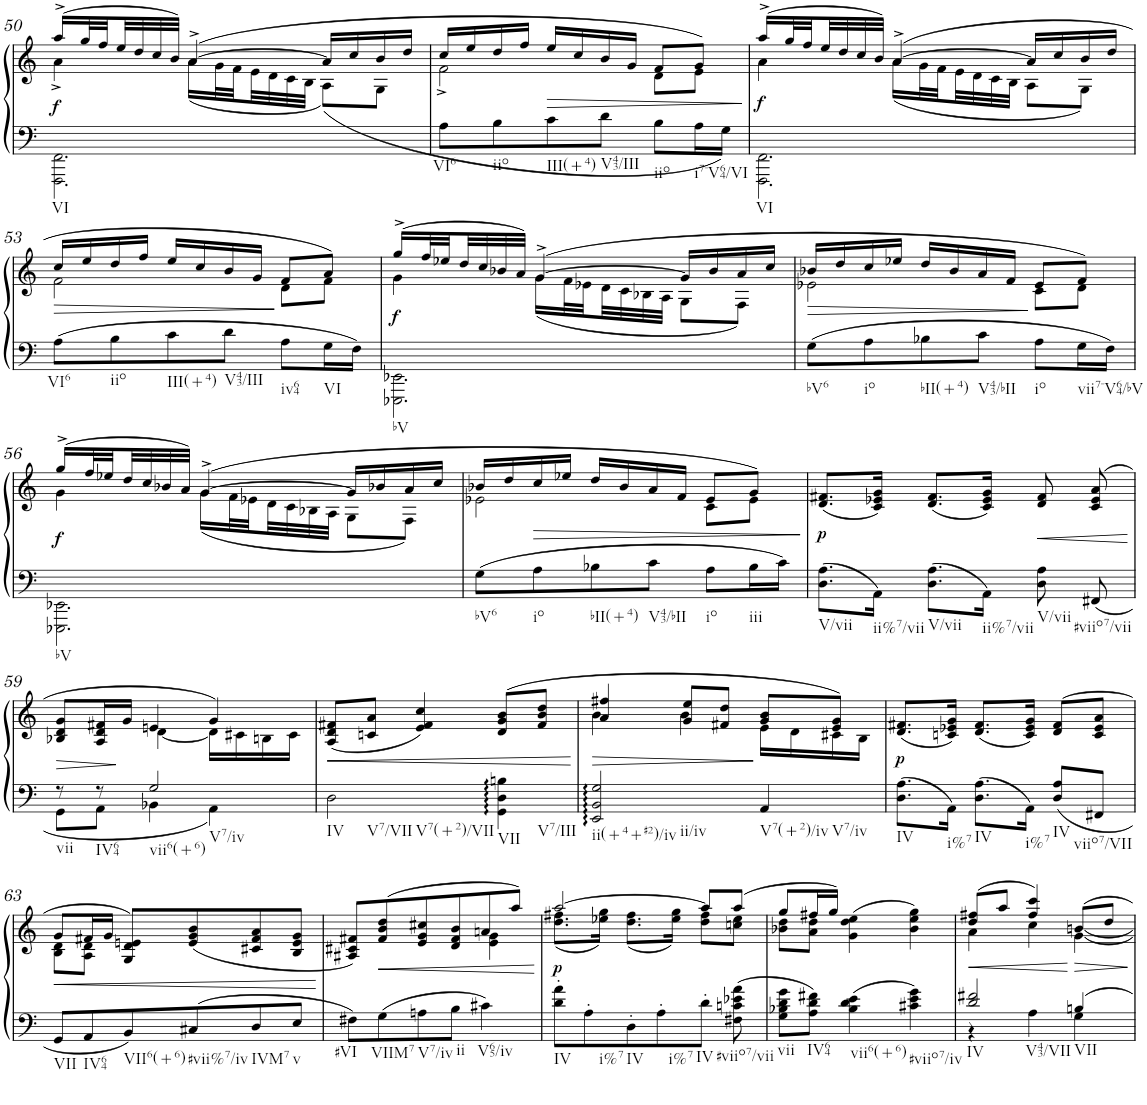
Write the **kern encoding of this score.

**kern	**kern	**dynam
*part1	*part1	*part1
*staff2	*staff1	*staff1/2
*I"Piano	*	*
*I'Pno.	*	*
!!LO:PB:g=z
*clefF4	*clefG2	*
*k[]	*k[]	*
*M3/4	*M3/4	*
=50	=50	=50
*	*^	*
!LO:TX:b:t=VI	!	!	!
!	!	!	!LO:DY:b
2.FFF\ 2.FF\	(16aa^/LL	4a^\	f
.	32gg/L	.	.
.	32ff/	.	.
.	32ee/	.	.
.	32dd/	.	.
.	32cc/	.	.
.	32b/JJJ)	.	.
.	([4a^/	(16a\LL	.
.	.	32g\L	.
.	.	32f\	.
.	.	32e\	.
.	.	32d\	.
.	.	32c\	.
.	.	32B\JJJ	.
.	16a/LL]	(8A\L)	.
.	16cc/	.	.
.	16b/	8G\J	.
.	16dd/JJ	.	.
=51	=51	=51	=51
!LO:TX:b:t=VI6	!	!	!
8A\L	16cc/LL	2f^\	.
.	16ee/	.	.
!LO:TX:b:t=iio	!	!	!
8B\	16dd/	.	.
.	16ff/JJ	.	.
!LO:TX:b:t=III(+4)	!	!	!
!	!	!	!LO:HP:b
8c\	16ee/LL	.	>
.	16cc/	.	.
!LO:TX:b:t=V43/III	!	!	!
8d\J	16b/	.	.
.	16g/JJ	.	.
!LO:TX:b:t=iio	!	!	!
8B\L	8f/L	8d\L	.
!LO:TX:b:t=i7-V64/VI	!	!	!
16A\L	8g/J)	8e\J	.
16G\JJ)	.	.	.
*	*v	*v	*
.	.	]
=52	=52	=52
*	*^	*
!LO:TX:b:t=VI	!	!	!
!	!	!	!LO:DY:b
2.FFF\ 2.FF\	(16aa^/LL	4a\	f
.	32gg/L	.	.
.	32ff/	.	.
.	32ee/	.	.
.	32dd/	.	.
.	32cc/	.	.
.	32b/JJJ)	.	.
.	([4a^/	(16a\LL	.
.	.	32g\L	.
.	.	32f\	.
.	.	32e\	.
.	.	32d\	.
.	.	32c\	.
.	.	32B\JJJ	.
.	16a/LL]	8A\L	.
.	16cc/	.	.
.	16b/	8G\J)	.
.	16dd/JJ	.	.
!!LO:LB:g=z	!!
=53	=53	=53	=53
!LO:TX:b:t=VI6	!	!	!
!	!	!	!LO:HP:b
8A\L	16cc/LL	2f\	>
.	16ee/	.	.
!LO:TX:b:t=iio	!	!	!
8B\	16dd/	.	.
.	16ff/JJ	.	.
!LO:TX:b:t=III(+4)	!	!	!
8c\	16ee/LL	.	.
.	16cc/	.	.
!LO:TX:b:t=V43/III	!	!	!
8d\J	16b/	.	.
.	16g/JJ	.	.
!LO:TX:b:t=iv64	!	!	!
8A\L	8f/L	8d\L	]
!LO:TX:b:t=VI	!	!	!
16G\L	8a/J)	8f\J	.
16F\JJ	.	.	.
=54	=54	=54	=54
!LO:TX:b:t=bV	!	!	!
!	!	!	!LO:DY:b
2.EEE-X\ 2.EE-X\	(16gg^/LL	4g\	f
.	32ff/L	.	.
.	32ee-X/	.	.
.	32dd/	.	.
.	32cc/	.	.
.	32b-X/	.	.
.	32a/JJJ)	.	.
.	([4g^/	(16g\LL	.
.	.	32f\L	.
.	.	32e-X\	.
.	.	32d\	.
.	.	32c\	.
.	.	32B-X\	.
.	.	32A\JJJ	.
.	16g/LL]	8G\L	.
.	16b-/	.	.
.	16a/	8F\J)	.
.	16cc/JJ	.	.
=55	=55	=55	=55
!LO:TX:b:t=bV6	!	!	!
!	!	!	!LO:HP:b
8G\L	16b-X/LL	2e-X\	>
.	16dd/	.	.
!LO:TX:b:t=io	!	!	!
8A\	16cc/	.	.
.	16ee-X/JJ	.	.
!LO:TX:b:t=bII(+4)	!	!	!
8B-X\	16dd/LL	.	.
.	16b-/	.	.
!LO:TX:b:t=V43/bII	!	!	!
8c\J	16a/	.	.
.	16f/JJ	.	.
!LO:TX:b:t=io	!	!	!
8A\L	8e-/L	8c\L	]
!LO:TX:b:t=vii7-V64/bV	!	!	!
16G\L	8f/J)	8d\J	.
16F\JJ	.	.	.
!!LO:LB:g=z	!!
=56	=56	=56	=56
!LO:TX:b:t=bV	!	!	!
!	!	!	!LO:DY:b
2.EEE-X\ 2.EE-X\	(16gg^/LL	4g\	f
.	32ff/L	.	.
.	32ee-X/	.	.
.	32dd/	.	.
.	32cc/	.	.
.	32b-X/	.	.
.	32a/JJJ)	.	.
.	([4g^/	(16g\LL	.
.	.	32f\L	.
.	.	32e-X\	.
.	.	32d\	.
.	.	32c\	.
.	.	32B-X\	.
.	.	32A\JJJ	.
.	16g/LL]	8G\L	.
.	16b-X/	.	.
.	16a/	8F\J)	.
.	16cc/JJ	.	.
=57	=57	=57	=57
!LO:TX:b:t=bV6	!	!	!
8G\L	16b-X/LL	2e-X\	.
.	16dd/	.	.
!LO:TX:b:t=io	!	!	!
!	!	!	!LO:HP:b
8A\	16cc/	.	>
.	16ee-X/JJ	.	.
!LO:TX:b:t=bII(+4)	!	!	!
8B-X\	16dd/LL	.	.
.	16b-/	.	.
!LO:TX:b:t=V43/bII	!	!	!
8c\J	16a/	.	.
.	16f/JJ	.	.
!LO:TX:b:t=io	!	!	!
8A\L	8e-/L	8c\L	.
!LO:TX:b:t=iii	!	!	!
16B-\L	8g/J)	8e-\J	.
16c\JJ	.	.	.
*	*v	*v	*
.	.	]
=58	=58	=58
!LO:TX:b:t=V/vii	!	!
!	!	!LO:DY:b
8.D\ 8.A\L	(8.d/ 8.f#X/L	p
!LO:TX:b:t=ii%7/vii	!	!
16AA\Jk	16c/ 16e-X/ 16g/Jk)	.
!LO:TX:b:t=V/vii	!	!
8.D\ 8.A\L	(8.d/ 8.f#/L	.
!LO:TX:b:t=ii%7/vii	!	!
16AA\Jk	16c/ 16e-/ 16g/Jk)	.
!LO:TX:b:t=V/vii	!	!
!	!	!LO:HP:b
8D\ 8A\	8d/ 8f#/	<
!LO:TX:b:t=#viio7/vii	!	!
8FF#X/	(>8c/ 8e-/ 8a/	.
.	.	[
!!LO:LB:g=z
=59	=59	=59
*^	*	*
!LO:TX:b:t=vii	!	!	!
!	!	!	!LO:HP:b
*	*	*^	*
8r	8GG\L	8B-X/ 8d/ 8g/L	4ryy	>
!LO:TX:b:t=IV64	!	!	!	!
8r	8AA\J	16A/ 16d/ 16f#X/L	.	.
.	.	16g/JJ	.	]
!LO:TX:b:t=vii6(+6)	!	!	!	!
!LO:TX:b:t=V7/iv	!	!	!	!
2G/	4BB-X\	4en/	[4d\	.
.	4AA\	4g/)	16d\LL]	.
.	.	.	16c#X\	.
.	.	.	16Bn\	.
.	.	.	16c#\JJ	.
*v	*v	*	*	*
=60	=60	=60	=60
!LO:TX:b:t=IV	!	!	!
!LO:TX:b:t=V7/VII	!	!	!
!LO:TX:b:t=V7(+2)/VII	!	!	!
!	!	!	!LO:HP:b
*	*v	*v	*
2D\	(8A/ 8d/ 8f#X/L	<
.	8cn/ 8a/J	.
.	4e/ 4f#/ 4cc/)	.
!LO:TX:b:t=VII	!	!
!LO:TX:b:t=V7/III	!	!
4GG\ 4D\ 4Bn\	(8d/ 8g/ 8b/L	.
.	8f#/ 8b/ 8dd/J	.
.	.	[
=61	=61	=61
!LO:TX:b:t=ii(+4+#2)/iv	!	!
!LO:TX:b:t=ii/iv	!	!
!	!	!LO:HP:b
*	*^	*
2EE/ 2BB/ 2G/	4a/ 4ff#X/	4b\	>
.	8g/ 8ee/L	4b\	.
.	8f#X/ 8dd/J	.	.
!LO:TX:b:t=V7(+2)/iv	!	!	!
!LO:TX:b:t=V7/iv	!	!	!
4AA/	8g/ 8b/L	16e\LL	]
.	.	16d\	.
.	8e/ 8g/J)	16c#X\	.
.	.	16B\JJ	.
=62	=62	=62	=62
!LO:TX:b:t=IV	!	!	!
!	!	!	!LO:DY:b
*	*v	*v	*
8.D\ 8.A\L	(8.d/ 8.f#X/L	p
!LO:TX:b:t=i%7	!	!
16AA\Jk	16cn/ 16e-X/ 16g/Jk)	.
!LO:TX:b:t=IV	!	!
8.D\ 8.A\L	(8.d/ 8.f#/L	.
!LO:TX:b:t=i%7	!	!
16AA\Jk	16c/ 16e-/ 16g/Jk)	.
!LO:TX:b:t=IV	!	!
8D/ 8A/L	(>8d/ 8f#/L	.
!LO:TX:b:t=viio7/VII	!	!
8FF#X/J	8c/ 8e-/ 8a/J	.
!!LO:LB:g=z
=63	=63	=63
!LO:TX:b:t=VII	!	!
!	!	!LO:HP:b
*	*^	*
8GG/L	8g/L	8B\ 8d\L	<
!LO:TX:b:t=IV64	!	!	!
8AA/	16f#X/L	8A\ 8d\J	.
.	16g/JJ	.	.
!LO:TX:b:t=VII6(+6)	!	!	!
8BB/	8G/ 8d/ 8en/L)	2ryy	.
!LO:TX:b:t=#vii%7/iv	!	!	!
8C#X/	(8e/ 8g/ 8b/	.	.
!LO:TX:b:t=IVM7	!	!	!
8D/	8c#X/ 8f#/ 8a/	.	.
!LO:TX:b:t=v	!	!	!
8E/J	8B/ 8e/ 8g/J	.	.
*	*v	*v	*
.	.	[
=64	=64	=64
*	*^	*
!LO:TX:b:t=#VI	!	!	!
8F#X\L	8A#X/ 8c#X/ 8f#X/L)	2ryy	.
!LO:TX:b:t=VIIM7	!	!	!
!	!	!	!LO:HP:b
8G\	(8f#/ 8b/ 8dd/	.	<
!LO:TX:b:t=V7/iv	!	!	!
8An\	8e/ 8g/ 8cc#X/	.	.
!LO:TX:b:t=ii	!	!	!
8B\J	8d/ 8f#/ 8b/	.	.
!LO:TX:b:t=V65/iv	!	!	!
4c#X\	8an/	4e\ 4g\	.
.	8aa/J)	.	.
*	*v	*v	*
.	.	[
=65	=65	=65
*	*^	*
!LO:TX:b:t=IV	!	!	!
!	!	!	!LO:DY:b
8d\' 8a\'L	[2aa/	(8.dd\ 8.ff#X\L	p
!LO:TX:b:t=i%7	!	!	!
8A'\	.	.	.
.	.	16ee-X\ 16gg\Jk)	.
!LO:TX:b:t=IV	!	!	!
8D'\	.	(8.dd\ 8.ff#\L	.
!LO:TX:b:t=i%7	!	!	!
8A'\	.	.	.
.	.	16ee-\ 16gg\Jk)	.
!LO:TX:b:t=IV	!	!	!
8d'\J	8aa/L]	8dd\ 8ff#\L	.
!LO:TX:b:t=#viio7/vii	!	!	!
8F#X\ 8cn\ 8e-X\ 8a\	(8aa/J	8ccn\ 8ee-\J	.
=66	=66	=66	=66
!LO:TX:b:t=vii	!	!	!
8G\ 8B-X\ 8d\ 8g\L	8gg/L	8b-X\ 8dd\L	.
!LO:TX:b:t=IV64	!	!	!
8A\ 8d\ 8f#X\J	16ff#X/L	8a\ 8dd\J	.
.	16gg/JJ)	.	.
!LO:TX:b:t=vii6(+6)	!	!	!
4B-\ 4d\ 4e\	(4g\ 4dd\ 4ee\	2ryy	.
!LO:TX:b:t=#viio7/iv	!	!	!
4c#X\ 4e\ 4g\	4b-\ 4ee\ 4gg\)	.	.
=67	=67	=67	=67
*^	*	*	*
!LO:TX:b:t=IV	!	!	!	!
!LO:TX:b:t=V43/VII	!	!	!	!
!	!	!	!	!LO:HP:b
2d/ 2f#X/	4r	(8dd/ 8ff#X/L	4a\	<
.	.	8aa/J	.	.
.	4A\	4ff#/ 4ccc/)	4cc\	.
!LO:TX:b:t=VII	!	!	!	!
!	!	!	!	!LO:HP:n=1:b
4Bn/	4G\	[<8bn/L	[4g\	[ >
.	.	8dd/J	.	.
*v	*v	*	*	*
*	*v	*v	*
.	.	]
=	=	=
*-	*-	*-
